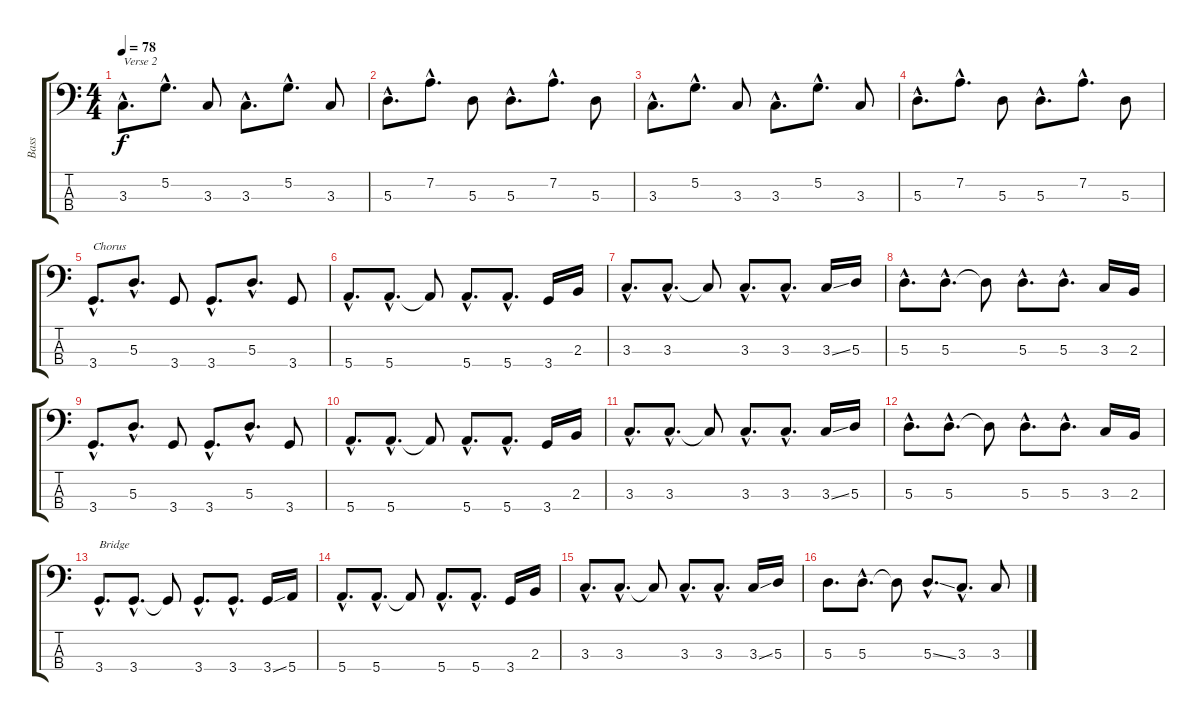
\track ("Bass" "Bass") {instrument electricbassfinger}
\staff {score tabs}
\tuning (G2 D2 A1 E1) {hide}
\ts (4 4)
\tempo 78
\clef f4
\ks c
3.3{hac}.8{d txt "Verse 2" dy f} 5.2{hac}.8{d} 3.3.8 3.3{hac}.8{d} 5.2{hac}.8{d} 3.3.8 |
5.3{hac}.8{d} 7.2{hac}.8{d} 5.3.8 5.3{hac}.8{d} 7.2{hac}.8{d} 5.3.8 |
3.3{hac}.8{d} 5.2{hac}.8{d} 3.3.8 3.3{hac}.8{d} 5.2{hac}.8{d} 3.3.8 |
5.3{hac}.8{d} 7.2{hac}.8{d} 5.3.8 5.3{hac}.8{d} 7.2{hac}.8{d} 5.3.8 |
3.4{hac}.8{d txt "Chorus"} 5.3{hac}.8{d} 3.4.8 3.4{hac}.8{d} 5.3{hac}.8{d} 3.4.8 |
5.4{hac}.8{d} 5.4{hac}.8{d} 5.4{t}.8 5.4{hac}.8{d} 5.4{hac}.8{d} 3.4.16 2.3.16 |
3.3{hac}.8{d} 3.3{hac}.8{d} 3.3{t}.8 3.3{hac}.8{d} 3.3{hac}.8{d} 3.3{ss}.16 5.3.16 |
5.3{hac}.8{d} 5.3{hac}.8{d} 5.3{t}.8 5.3{hac}.8{d} 5.3{hac}.8{d} 3.3.16 2.3.16 |
3.4{hac}.8{d} 5.3{hac}.8{d} 3.4.8 3.4{hac}.8{d} 5.3{hac}.8{d} 3.4.8 |
5.4{hac}.8{d} 5.4{hac}.8{d} 5.4{t}.8 5.4{hac}.8{d} 5.4{hac}.8{d} 3.4.16 2.3.16 |
3.3{hac}.8{d} 3.3{hac}.8{d} 3.3{t}.8 3.3{hac}.8{d} 3.3{hac}.8{d} 3.3{ss}.16 5.3.16 |
5.3{hac}.8{d} 5.3{hac}.8{d} 5.3{t}.8 5.3{hac}.8{d} 5.3{hac}.8{d} 3.3.16 2.3.16 |
3.4{hac}.8{d txt "Bridge"} 3.4{hac}.8{d} 3.4{t}.8 3.4{hac}.8{d} 3.4{hac}.8{d} 3.4{ss}.16 5.4.16 |
5.4{hac}.8{d} 5.4{hac}.8{d} 5.4{t}.8 5.4{hac}.8{d} 5.4{hac}.8{d} 3.4.16 2.3.16 |
3.3{hac}.8{d} 3.3{hac}.8{d} 3.3{t}.8 3.3{hac}.8{d} 3.3{hac}.8{d} 3.3{ss}.16 5.3.16 |
5.3.8{d} 5.3{hac}.8{d} 5.3{t}.8 5.3{ss hac}.8{d} 3.3{hac}.8{d} 3.3.8
